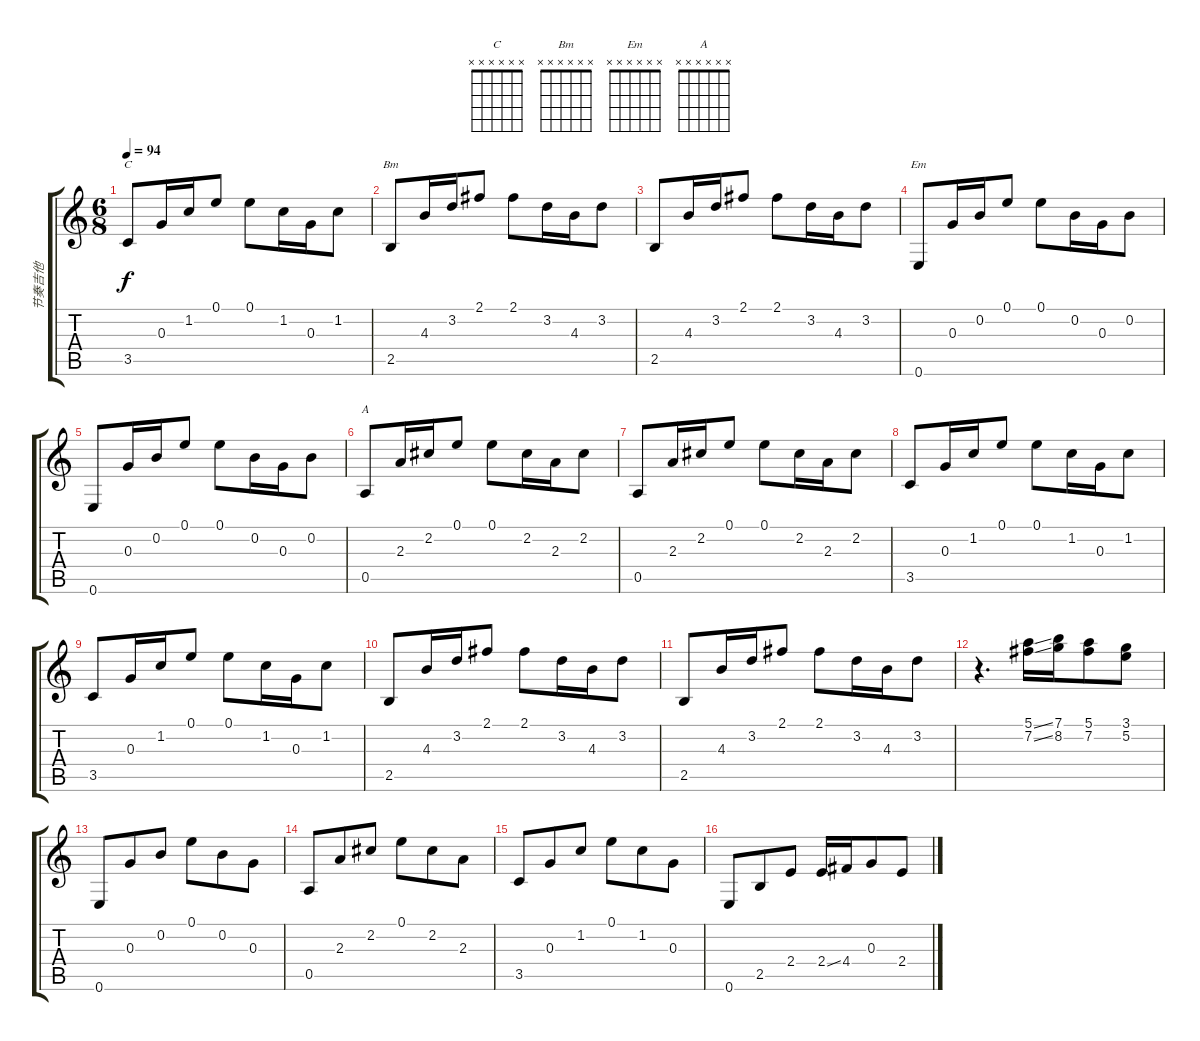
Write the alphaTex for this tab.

\track ("节奏吉他" "节奏吉他") {instrument acousticguitarsteel}
\staff {score tabs}
\tuning (E4 B3 G3 D3 A2 E2) {hide}
\chord ("C" x x x x x x)
\chord ("Bm" x x x x x x)
\chord ("Em" x x x x x x)
\chord ("A" x x x x x x)
\ts (6 8)
\tempo 94
\clef g2
\ks c
3.5.8{ch "C" dy f} 0.3.16 1.2.16 0.1.8 0.1.8 1.2.16 0.3.16 1.2.8 |
2.5.8{ch "Bm"} 4.3.16 3.2.16 2.1.8 2.1.8 3.2.16 4.3.16 3.2.8 |
2.5.8 4.3.16 3.2.16 2.1.8 2.1.8 3.2.16 4.3.16 3.2.8 |
0.6.8{ch "Em"} 0.3.16 0.2.16 0.1.8 0.1.8 0.2.16 0.3.16 0.2.8 |
0.6.8 0.3.16 0.2.16 0.1.8 0.1.8 0.2.16 0.3.16 0.2.8 |
0.5.8{ch "A"} 2.3.16 2.2.16 0.1.8 0.1.8 2.2.16 2.3.16 2.2.8 |
0.5.8 2.3.16 2.2.16 0.1.8 0.1.8 2.2.16 2.3.16 2.2.8 |
3.5.8 0.3.16 1.2.16 0.1.8 0.1.8 1.2.16 0.3.16 1.2.8 |
3.5.8 0.3.16 1.2.16 0.1.8 0.1.8 1.2.16 0.3.16 1.2.8 |
2.5.8 4.3.16 3.2.16 2.1.8 2.1.8 3.2.16 4.3.16 3.2.8 |
2.5.8 4.3.16 3.2.16 2.1.8 2.1.8 3.2.16 4.3.16 3.2.8 |
r.4{d} (5.1{ss} 7.2{ss}).16 (7.1 8.2).16 (5.1 7.2).8 (3.1 5.2).8 |
0.6.8 0.3.8 0.2.8 0.1.8 0.2.8 0.3.8 |
0.5.8 2.3.8 2.2.8 0.1.8 2.2.8 2.3.8 |
3.5.8 0.3.8 1.2.8 0.1.8 1.2.8 0.3.8 |
0.6.8 2.5.8 2.4.8 2.4{ss}.16 4.4.16 0.3.8 2.4.8
